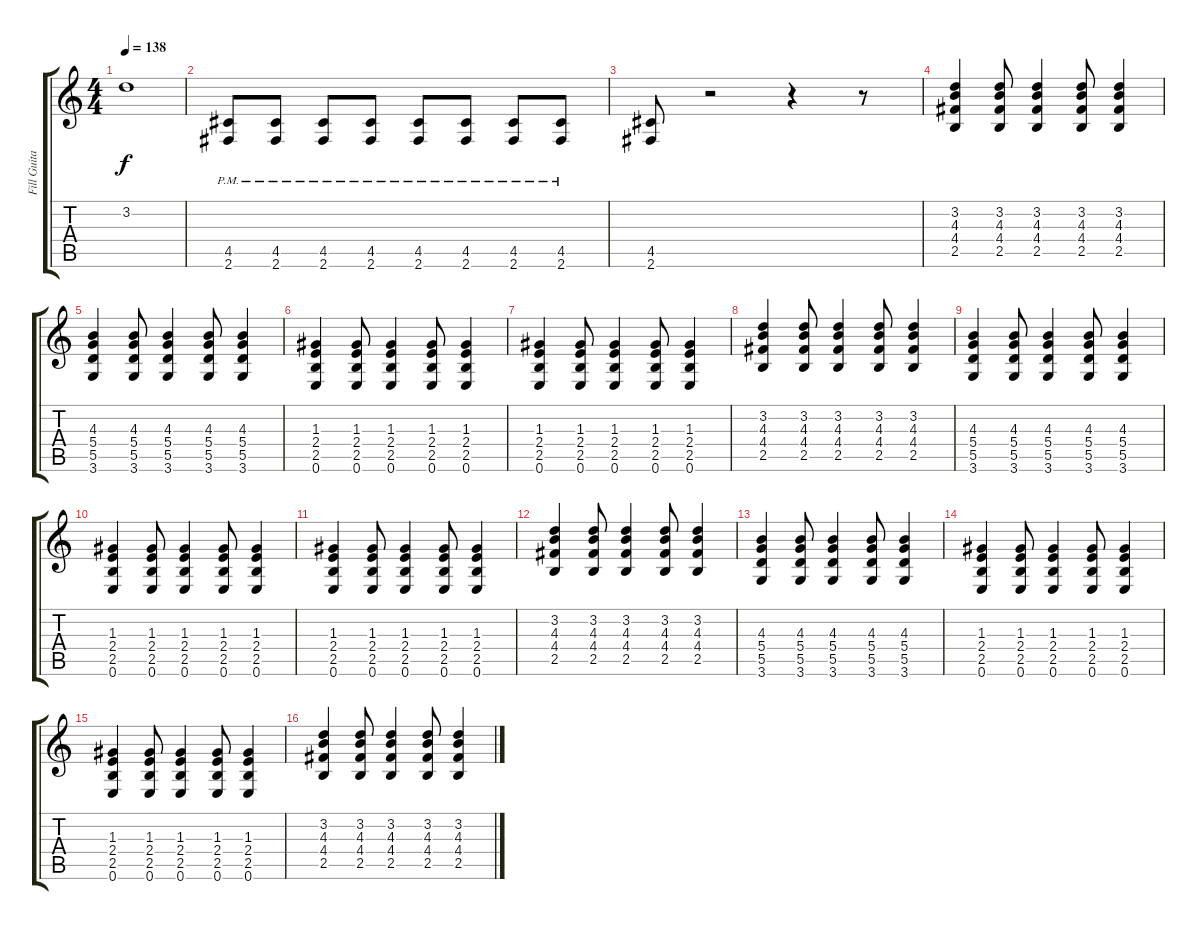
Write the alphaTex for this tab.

\track ("Fill Guitar" "Fill Guita") {instrument overdrivenguitar}
\staff {score tabs}
\tuning (E4 B3 G3 D3 A2 E2) {hide}
\ts (4 4)
\tempo 138
\clef g2
\ks c
3.2{t}.1{dy f} |
(4.5{pm} 2.6{pm}).8 (4.5{pm} 2.6{pm}).8 (4.5{pm} 2.6{pm}).8 (4.5{pm} 2.6{pm}).8 (4.5{pm} 2.6{pm}).8 (4.5{pm} 2.6{pm}).8 (4.5{pm} 2.6{pm}).8 (4.5{pm} 2.6{pm}).8 |
(4.5 2.6).8 r.2 r.4 r.8 |
(3.2 4.3 4.4 2.5).4 (3.2 4.3 4.4 2.5).8 (3.2 4.3 4.4 2.5).4 (3.2 4.3 4.4 2.5).8 (3.2 4.3 4.4 2.5).4 |
(4.3 5.4 5.5 3.6).4 (4.3 5.4 5.5 3.6).8 (4.3 5.4 5.5 3.6).4 (4.3 5.4 5.5 3.6).8 (4.3 5.4 5.5 3.6).4 |
(1.3 2.4 2.5 0.6).4 (1.3 2.4 2.5 0.6).8 (1.3 2.4 2.5 0.6).4 (1.3 2.4 2.5 0.6).8 (1.3 2.4 2.5 0.6).4 |
(1.3 2.4 2.5 0.6).4 (1.3 2.4 2.5 0.6).8 (1.3 2.4 2.5 0.6).4 (1.3 2.4 2.5 0.6).8 (1.3 2.4 2.5 0.6).4 |
(3.2 4.3 4.4 2.5).4 (3.2 4.3 4.4 2.5).8 (3.2 4.3 4.4 2.5).4 (3.2 4.3 4.4 2.5).8 (3.2 4.3 4.4 2.5).4 |
(4.3 5.4 5.5 3.6).4 (4.3 5.4 5.5 3.6).8 (4.3 5.4 5.5 3.6).4 (4.3 5.4 5.5 3.6).8 (4.3 5.4 5.5 3.6).4 |
(1.3 2.4 2.5 0.6).4 (1.3 2.4 2.5 0.6).8 (1.3 2.4 2.5 0.6).4 (1.3 2.4 2.5 0.6).8 (1.3 2.4 2.5 0.6).4 |
(1.3 2.4 2.5 0.6).4 (1.3 2.4 2.5 0.6).8 (1.3 2.4 2.5 0.6).4 (1.3 2.4 2.5 0.6).8 (1.3 2.4 2.5 0.6).4 |
(3.2 4.3 4.4 2.5).4 (3.2 4.3 4.4 2.5).8 (3.2 4.3 4.4 2.5).4 (3.2 4.3 4.4 2.5).8 (3.2 4.3 4.4 2.5).4 |
(4.3 5.4 5.5 3.6).4 (4.3 5.4 5.5 3.6).8 (4.3 5.4 5.5 3.6).4 (4.3 5.4 5.5 3.6).8 (4.3 5.4 5.5 3.6).4 |
(1.3 2.4 2.5 0.6).4 (1.3 2.4 2.5 0.6).8 (1.3 2.4 2.5 0.6).4 (1.3 2.4 2.5 0.6).8 (1.3 2.4 2.5 0.6).4 |
(1.3 2.4 2.5 0.6).4 (1.3 2.4 2.5 0.6).8 (1.3 2.4 2.5 0.6).4 (1.3 2.4 2.5 0.6).8 (1.3 2.4 2.5 0.6).4 |
(3.2 4.3 4.4 2.5).4 (3.2 4.3 4.4 2.5).8 (3.2 4.3 4.4 2.5).4 (3.2 4.3 4.4 2.5).8 (3.2 4.3 4.4 2.5).4
